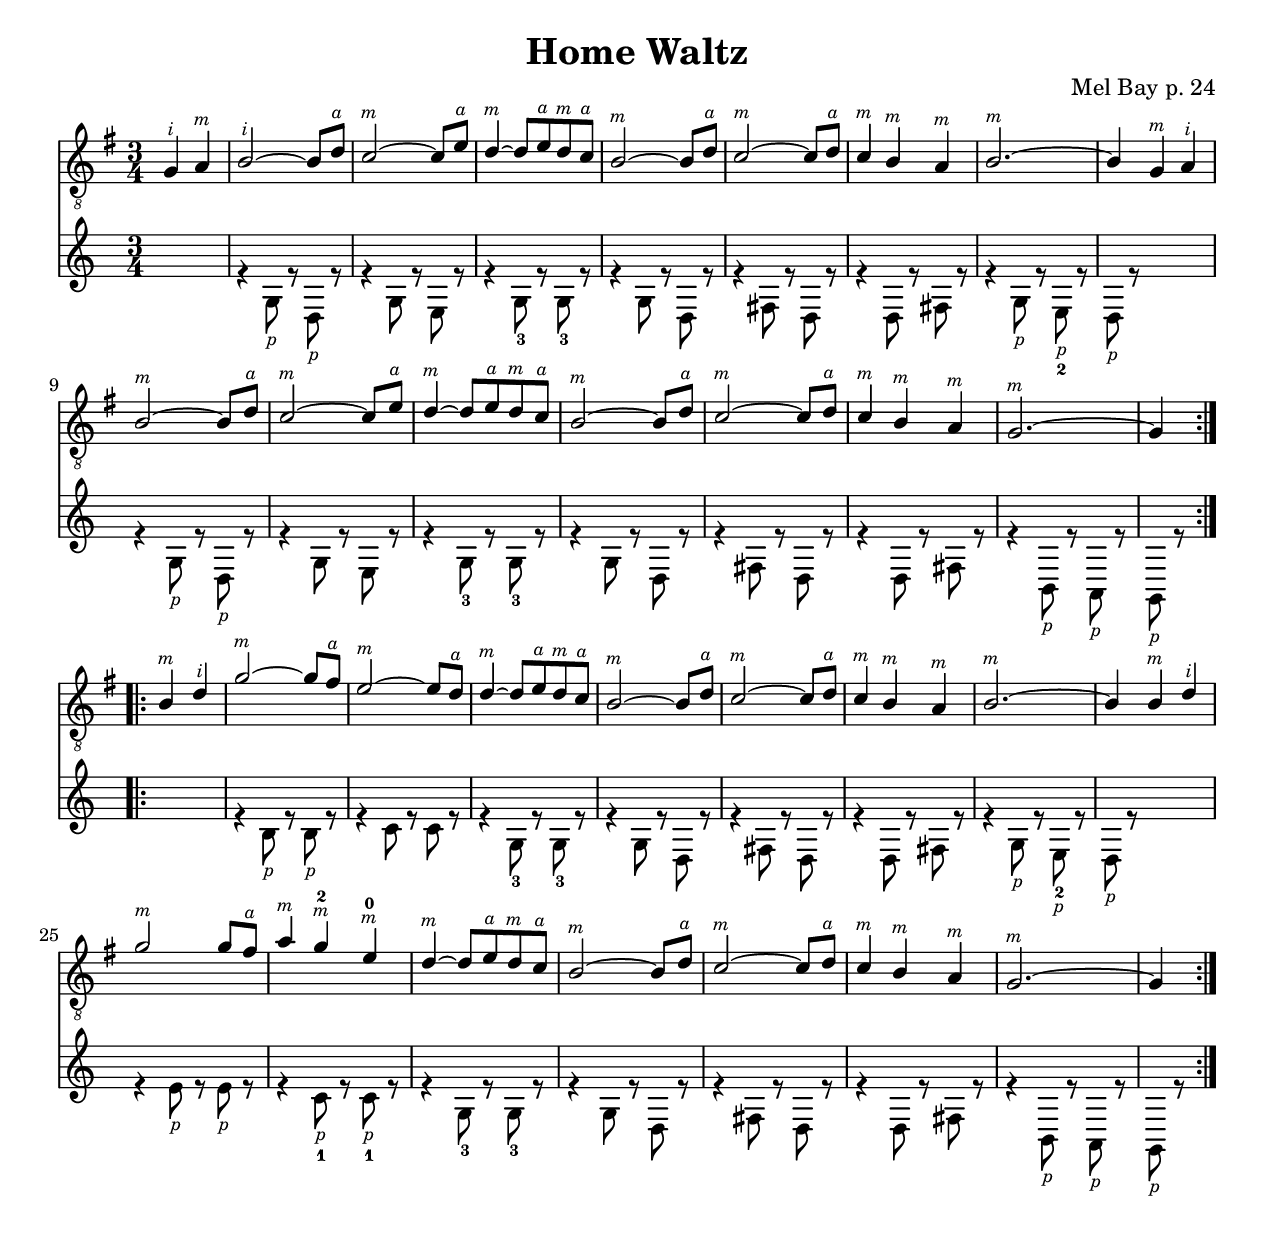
\include "style.ily"
\version "2.18.2"

\score {

  \header {
    piece = "Home Waltz"
    tag = "Mel Bay p. 24"
  }

  << \chords {
    %chords
  } << \relative {
    % melody
    \clef "treble_8"
    \key g \major
    \time 3/4 
    \partial 2
    \repeat volta 2 {
      g4\i a\m |
      b2\i~ b8 d\a |
      c2\m~ c8 e\a |
      d4\m~ d8 e\a d\m c\a |
      b2\m~ b8 d\a |
      c2\m~ c8 d\a |
      c4\m b\m a\m |
      b2.~ \m |
      b4 g\m a\i |  \break
      b2\m~ b8 d\a |
      c2\m~ c8 e\a |
      d4\m~ d8 e\a d\m c\a |
      b2\m~ b8 d\a |
      c2\m~ c8 d\a |
      c4\m b\m a\m |
      g2.\m~ g4  \break
    }
    \repeat volta 2 {
      b4\m d\i |
      g2\m~ g8 fs\a |
      e2\m~ e8 d\a |
      d4\m~ d8 e\a d\m c\a |
      b2\m~ b8 d\a |
      c2\m~ c8 d\a |
      c4\m b\m a\m |
      b2.\m~  |
      b4 b\m d\i | \break
      g2\m\~ g8 fs\a |
      a4\m g\m-2 e\m-0 |
      d\m~ d8 e\a d\m c\a |
      b2\m~ b8 d\a |
      c2\m~ c8 d\a |
      c4\m b\m a\m |
      g2.\m~  | g4
    }
  } \\ \relative {
    % accompaniment
    \repeat volta 2 {
      s4 s4 |
      r4 g8\p r d\p r |
      r4 g8 r e r |
      r4 g8-3 r g-3 r |
      r4 g8 r d r |
      r4 fs8 r d r |
      r4 d8 r fs r |
      r4 g8\p r e\p-2 r |
      d8\p r s4 s4 | \break
      r4 g8\p r d\p r |
      r4 g8 r e r |
      r4 g8-3 r g-3 r |
      r4 g8 r d r |
      r4 fs8 r d r |
      r4 d8 r fs r |
      r4 b,8\p r a\p r |
      g8\p r \break
    }
    \repeat volta 2 {
      s4 s4 |
      r4 b'8\p r b\p r |
      r4 c8 r c r |
      r4 g8-3 r g-3 r |
      r4 g8 r d r |
      r4 fs8 r d r |
      r4 d8 r fs r |
      r4 g8\p r e-2\p r |
      d8\p r s4 s4 |
      \break
      r4 e'8\p r e\p r |
      r4 c8\p-1 r c\p-1 r |
      r4 g8-3 r g-3 r |
      r4 g8 r d r |
      r4 fs8 r d r |
      r4 d8 r fs r |
      r4 b,8\p r a\p r |
      g\p r \break
    }
  } >> >>
}


